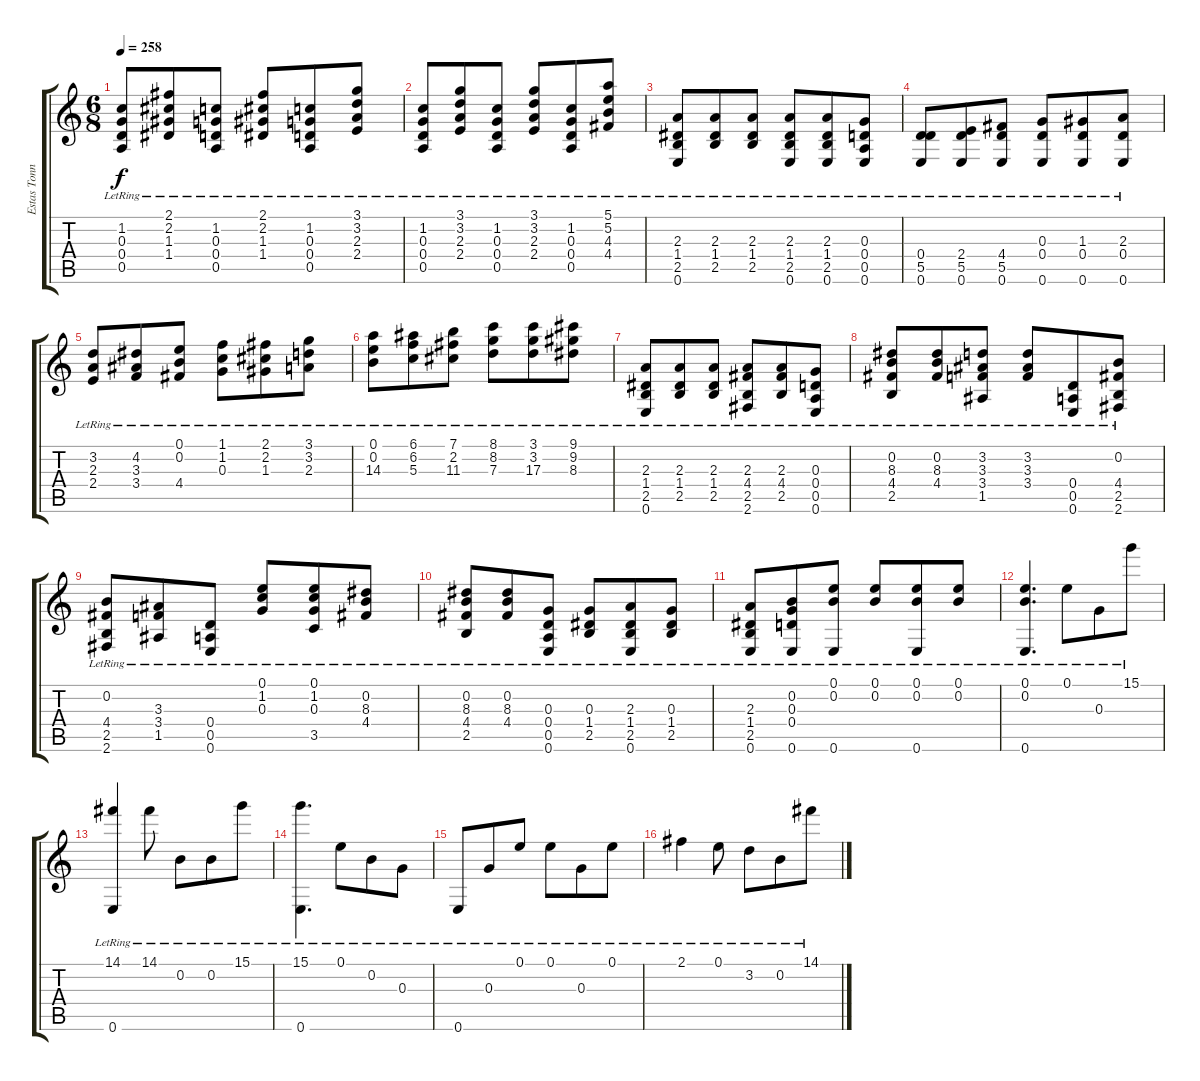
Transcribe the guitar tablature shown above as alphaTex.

\track ("Estas Tonne" "Estas Tonn") {instrument acousticguitarnylon}
\staff {score tabs}
\tuning (E4 B3 G3 D3 A2 E2) {hide}
\ts (6 8)
\tempo 258
\clef g2
\ks c
(1.2{lr} 0.3{lr} 0.4{lr} 0.5{lr}).8{dy f} (2.1{lr} 2.2{lr} 1.3{lr} 1.4{lr}).8 (1.2{lr} 0.3{lr} 0.4{lr} 0.5{lr}).8 (2.1{lr} 2.2{lr} 1.3{lr} 1.4{lr}).8 (1.2{lr} 0.3{lr} 0.4{lr} 0.5{lr}).8 (3.1{lr} 3.2{lr} 2.3{lr} 2.4{lr}).8 |
(1.2{lr} 0.3{lr} 0.4{lr} 0.5{lr}).8 (3.1{lr} 3.2{lr} 2.3{lr} 2.4{lr}).8 (1.2{lr} 0.3{lr} 0.4{lr} 0.5{lr}).8 (3.1{lr} 3.2{lr} 2.3{lr} 2.4{lr}).8 (1.2{lr} 0.3{lr} 0.4{lr} 0.5{lr}).8 (5.1{lr} 5.2{lr} 4.3{lr} 4.4{lr}).8 |
(2.3{lr} 1.4{lr} 2.5{lr} 0.6{lr}).8 (2.3{lr} 1.4{lr} 2.5{lr}).8 (2.3{lr} 1.4{lr} 2.5{lr}).8 (2.3{lr} 1.4{lr} 2.5{lr} 0.6{lr}).8 (2.3{lr} 1.4{lr} 2.5{lr} 0.6{lr}).8 (0.3{lr} 0.4{lr} 0.5{lr} 0.6{lr}).8 |
(0.4{lr} 5.5{lr} 0.6{lr}).8 (2.4{lr} 5.5{lr} 0.6{lr}).8 (4.4{lr} 5.5{lr} 0.6{lr}).8 (0.3{lr} 0.4{lr} 0.6{lr}).8 (1.3{lr} 0.4{lr} 0.6{lr}).8 (2.3{lr} 0.4{lr} 0.6{lr}).8 |
(3.2{lr} 2.3{lr} 2.4{lr}).8 (4.2{lr} 3.3{lr} 3.4{lr}).8 (0.1{lr} 0.2{lr} 4.4{lr}).8 (1.1{lr} 1.2{lr} 0.3{lr}).8 (2.1{lr} 2.2{lr} 1.3{lr}).8 (3.1{lr} 3.2{lr} 2.3{lr}).8 |
(0.1{lr} 0.2{lr} 14.3{lr}).8 (6.1{lr} 6.2{lr} 5.3{lr}).8 (7.1{lr} 2.2{lr} 11.3{lr}).8 (8.1{lr} 8.2{lr} 7.3{lr}).8 (3.1{lr} 3.2{lr} 17.3{lr}).8 (9.1{lr} 9.2{lr} 8.3{lr}).8 |
(2.3{lr} 1.4{lr} 2.5{lr} 0.6{lr}).8 (2.3{lr} 1.4{lr} 2.5{lr}).8 (2.3{lr} 1.4{lr} 2.5{lr}).8 (2.3{lr} 4.4{lr} 2.5{lr} 2.6{lr}).8 (2.3{lr} 4.4{lr} 2.5{lr}).8 (0.3{lr} 0.4{lr} 0.5{lr} 0.6{lr}).8 |
(0.2{lr} 8.3{lr} 4.4{lr} 2.5{lr}).8 (0.2{lr} 8.3{lr} 4.4{lr}).8 (3.2{lr} 3.3{lr} 3.4{lr} 1.5{lr}).8 (3.2{lr} 3.3{lr} 3.4{lr}).8 (0.4{lr} 0.5{lr} 0.6{lr}).8 (0.2{lr} 4.4{lr} 2.5{lr} 2.6{lr}).8 |
(0.2{lr} 4.4{lr} 2.5{lr} 2.6{lr}).8 (3.3{lr} 3.4{lr} 1.5{lr}).8 (0.4{lr} 0.5{lr} 0.6{lr}).8 (0.1{lr} 1.2{lr} 0.3{lr}).8 (0.1{lr} 1.2{lr} 0.3{lr} 3.5{lr}).8 (0.2{lr} 8.3{lr} 4.4{lr}).8 |
(0.2{lr} 8.3{lr} 4.4{lr} 2.5{lr}).8 (0.2{lr} 8.3{lr} 4.4{lr}).8 (0.3{lr} 0.4{lr} 0.5{lr} 0.6{lr}).8 (0.3{lr} 1.4{lr} 2.5{lr}).8 (2.3{lr} 1.4{lr} 2.5{lr} 0.6{lr}).8 (0.3{lr} 1.4{lr} 2.5{lr}).8 |
(2.3{lr} 1.4{lr} 2.5{lr} 0.6{lr}).8 (0.2{lr} 0.3{lr} 0.4{lr} 0.6{lr}).8 (0.1{lr} 0.2{lr} 0.6{lr}).8 (0.1{lr} 0.2{lr}).8 (0.1{lr} 0.2{lr} 0.6{lr}).8 (0.1{lr} 0.2{lr}).8 |
(0.1{lr} 0.2{lr} 0.6{lr}).4{d} 0.1{lr}.8 0.3{lr}.8 15.1{lr}.8 |
(14.1{lr} 0.6{lr}).4 14.1{lr}.8 0.2{lr}.8 0.2{lr}.8 15.1{lr}.8 |
(15.1{lr} 0.6{lr}).4{d} 0.1{lr}.8 0.2{lr}.8 0.3{lr}.8 |
0.6{lr}.8 0.3{lr}.8 0.1{lr}.8 0.1{lr}.8 0.3{lr}.8 0.1{lr}.8 |
2.1{lr}.4 0.1{lr}.8 3.2{lr}.8 0.2{lr}.8 14.1{lr}.8
